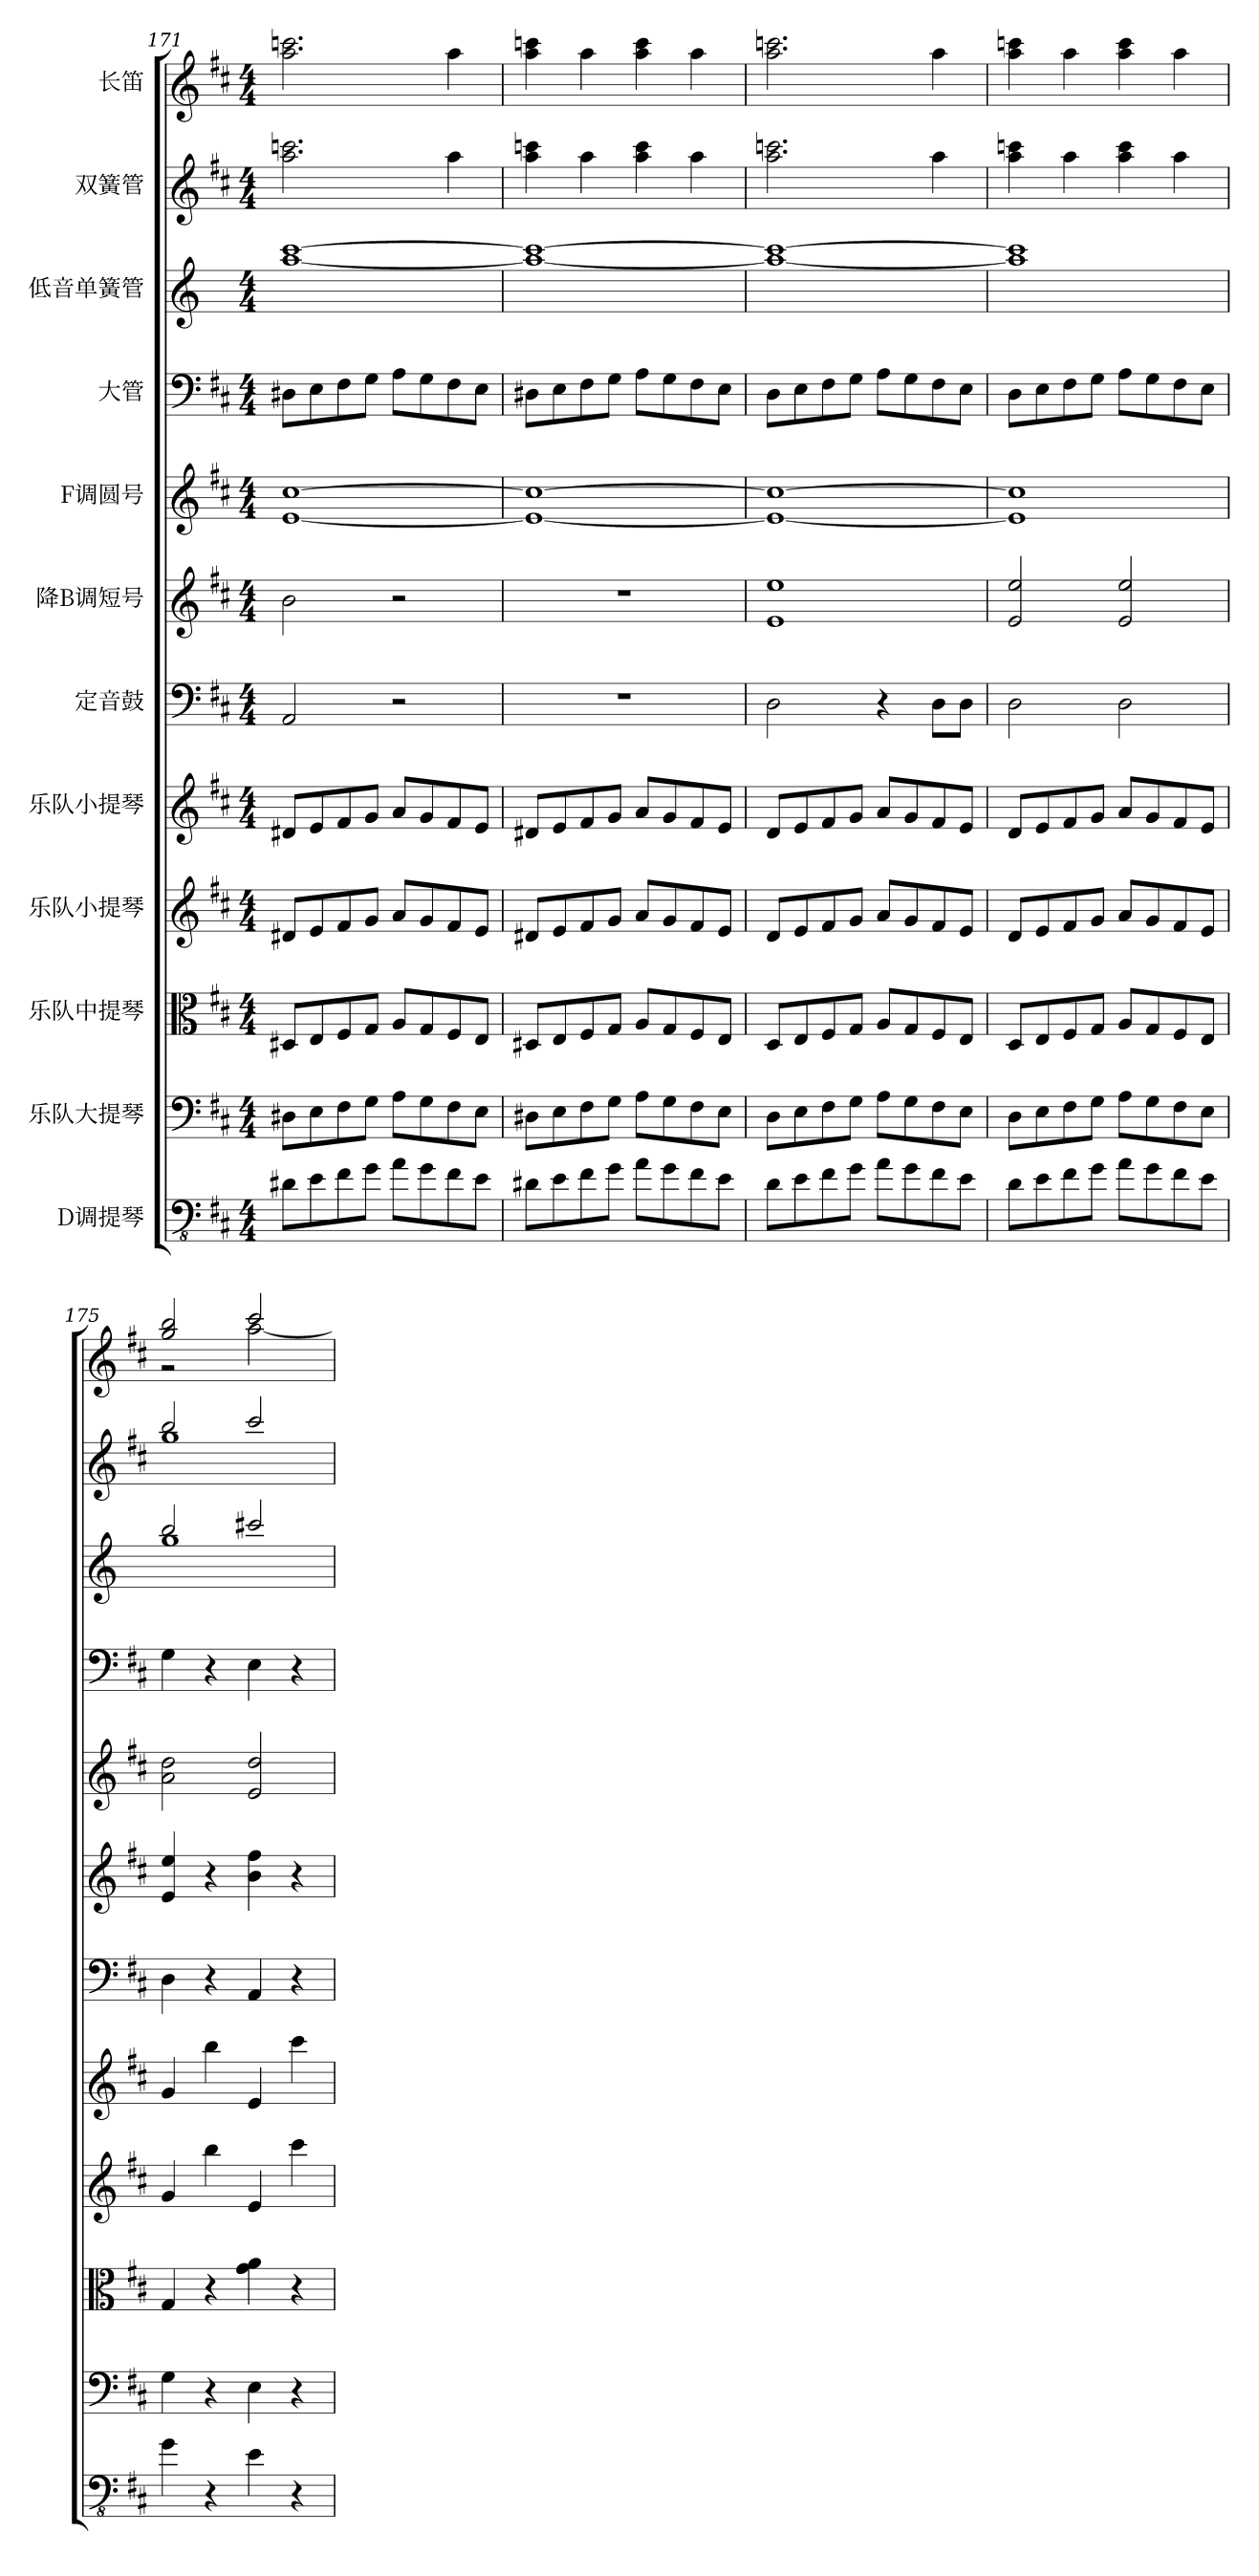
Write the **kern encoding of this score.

**kern	**kern	**kern	**kern	**kern	**kern	**kern	**kern	**kern	**kern	**kern	**kern
*part12	*part11	*part10	*part9	*part8	*part7	*part6	*part5	*part4	*part3	*part2	*part1
*staff12	*staff11	*staff10	*staff9	*staff8	*staff7	*staff6	*staff5	*staff4	*staff3	*staff2	*staff1
*I"D调提琴	*I"乐队大提琴	*I"乐队中提琴	*I"乐队小提琴	*I"乐队小提琴	*I"定音鼓	*I"降B调短号	*I"F调圆号	*I"大管	*I"低音单簧管	*I"双簧管	*I"长笛
*clefFv4	*clefF4	*clefC3	*clefG2	*clefG2	*clefF4	*clefG2	*clefG2	*clefF4	*clefG2	*clefG2	*clefG2
*ITrd7c12	*	*	*	*	*	*ITrd1c2	*ITrd4c7	*	*ITrd8c14	*	*
*k[f#c#]	*k[f#c#]	*k[f#c#]	*k[f#c#]	*k[f#c#]	*k[f#c#]	*k[]	*k[f#]	*k[f#c#]	*k[]	*k[f#c#]	*k[f#c#]
*M4/4	*M4/4	*M4/4	*M4/4	*M4/4	*M4/4	*M4/4	*M4/4	*M4/4	*M4/4	*M4/4	*M4/4
=171	=171	=171	=171	=171	=171	=171	=171	=171	=171	=171	=171
8DD#X\L	8D#X\L	8D#X/L	8d#X/L	8d#X/L	2AA/	2a\	[1A [1f#	8D#X\L	[1a [1cc	2.aa\ 2.cccn\	2.aa\ 2.cccn\
8EE\	8E\	8E/	8e/	8e/	.	.	.	8E\	.	.	.
8FF#\	8F#\	8F#/	8f#/	8f#/	.	.	.	8F#\	.	.	.
8GG\J	8G\J	8G/J	8g/J	8g/J	.	.	.	8G\J	.	.	.
8AA\L	8A\L	8A/L	8a/L	8a/L	2r	2r	.	8A\L	.	.	.
8GG\	8G\	8G/	8g/	8g/	.	.	.	8G\	.	.	.
8FF#\	8F#\	8F#/	8f#/	8f#/	.	.	.	8F#\	.	4aa\	4aa\
8EE\J	8E\J	8E/J	8e/J	8e/J	.	.	.	8E\J	.	.	.
!!LO:PB:g=z
=172	=172	=172	=172	=172	=172	=172	=172	=172	=172	=172	=172
8DD#X\L	8D#X\L	8D#X/L	8d#X/L	8d#X/L	1r	1r	1A_ 1f#_	8D#X\L	1a_ 1cc_	4aa\ 4cccn\	4aa\ 4cccn\
8EE\	8E\	8E/	8e/	8e/	.	.	.	8E\	.	.	.
8FF#\	8F#\	8F#/	8f#/	8f#/	.	.	.	8F#\	.	4aa\	4aa\
8GG\J	8G\J	8G/J	8g/J	8g/J	.	.	.	8G\J	.	.	.
8AA\L	8A\L	8A/L	8a/L	8a/L	.	.	.	8A\L	.	4aa\ 4ccc\	4aa\ 4ccc\
8GG\	8G\	8G/	8g/	8g/	.	.	.	8G\	.	.	.
8FF#\	8F#\	8F#/	8f#/	8f#/	.	.	.	8F#\	.	4aa\	4aa\
8EE\J	8E\J	8E/J	8e/J	8e/J	.	.	.	8E\J	.	.	.
=173	=173	=173	=173	=173	=173	=173	=173	=173	=173	=173	=173
8DD\L	8D\L	8D/L	8d/L	8d/L	2D\	1d 1dd	1A_ 1f#_	8D\L	1a_ 1cc_	2.aa\ 2.cccn\	2.aa\ 2.cccn\
8EE\	8E\	8E/	8e/	8e/	.	.	.	8E\	.	.	.
8FF#\	8F#\	8F#/	8f#/	8f#/	.	.	.	8F#\	.	.	.
8GG\J	8G\J	8G/J	8g/J	8g/J	.	.	.	8G\J	.	.	.
8AA\L	8A\L	8A/L	8a/L	8a/L	4r	.	.	8A\L	.	.	.
8GG\	8G\	8G/	8g/	8g/	.	.	.	8G\	.	.	.
8FF#\	8F#\	8F#/	8f#/	8f#/	8D\L	.	.	8F#\	.	4aa\	4aa\
8EE\J	8E\J	8E/J	8e/J	8e/J	8D\J	.	.	8E\J	.	.	.
=174	=174	=174	=174	=174	=174	=174	=174	=174	=174	=174	=174
8DD\L	8D\L	8D/L	8d/L	8d/L	2D\	2d/ 2dd/	1A] 1f#]	8D\L	1a] 1cc]	4aa\ 4cccn\	4aa\ 4cccn\
8EE\	8E\	8E/	8e/	8e/	.	.	.	8E\	.	.	.
8FF#\	8F#\	8F#/	8f#/	8f#/	.	.	.	8F#\	.	4aa\	4aa\
8GG\J	8G\J	8G/J	8g/J	8g/J	.	.	.	8G\J	.	.	.
8AA\L	8A\L	8A/L	8a/L	8a/L	2D\	2d/ 2dd/	.	8A\L	.	4aa\ 4ccc\	4aa\ 4ccc\
8GG\	8G\	8G/	8g/	8g/	.	.	.	8G\	.	.	.
8FF#\	8F#\	8F#/	8f#/	8f#/	.	.	.	8F#\	.	4aa\	4aa\
8EE\J	8E\J	8E/J	8e/J	8e/J	.	.	.	8E\J	.	.	.
=175	=175	=175	=175	=175	=175	=175	=175	=175	=175	=175	=175
*	*	*	*	*	*	*	*	*	*^	*^	*^
4GG\	4G\	4G/	4g/	4g/	4D\	4d/ 4dd/	2d\ 2g\	4G\	2b/	1g	2bb/	1gg	2gg/ 2bb/	2r
4r	4r	4r	4bb\	4bb\	4r	4r	.	4r	.	.	.	.	.	.
4EE\	4E\	4g\ 4a\	4e/	4e/	4AA/	4a\ 4ee\	2A/ 2g/	4E\	2cc#X/	.	2ccc#/	.	2ccc#/	[2aa\
4r	4r	4r	4ccc#\	4ccc#\	4r	4r	.	4r	.	.	.	.	.	.
*	*	*	*	*	*	*	*	*	*v	*v	*	*	*v	*v
*	*	*	*	*	*	*	*	*	*	*v	*v	*
=	=	=	=	=	=	=	=	=	=	=	=
*-	*-	*-	*-	*-	*-	*-	*-	*-	*-	*-	*-
